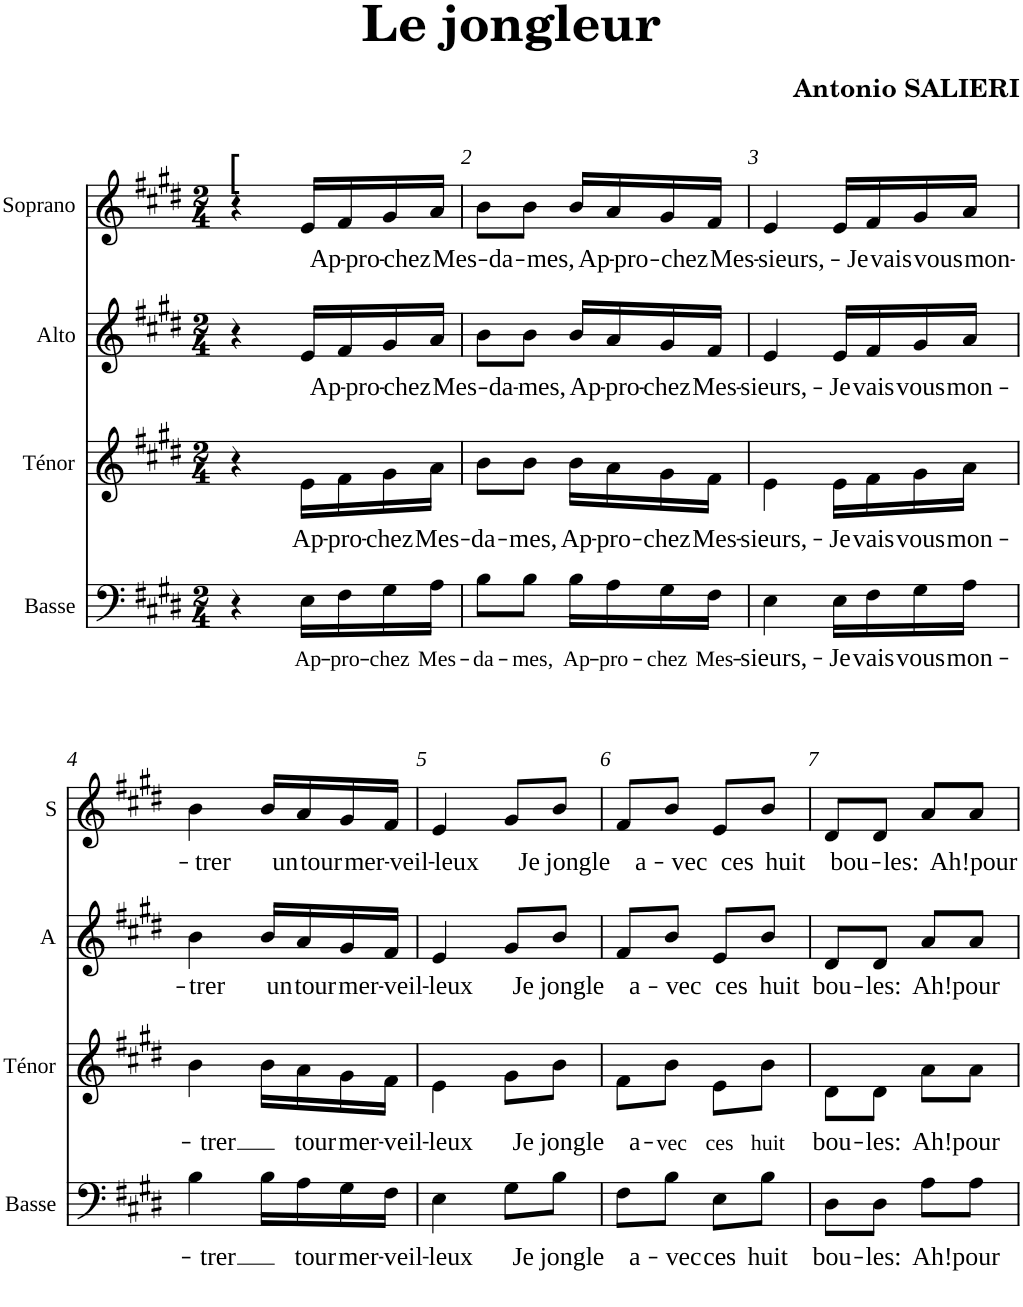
**kern	**text	**kern	**text	**kern	**text	**kern	**text
*part4	*part4	*part3	*part3	*part2	*part2	*part1	*part1
*staff4	*staff4	*staff3	*staff3	*staff2	*staff2	*staff1	*staff1
*I"Basse	*	*I"Ténor	*	*I"Alto	*	*I"Soprano	*
*I'Basse	*	*I'Ténor	*	*I'A	*	*I'S	*
*clefF4	*	*clefG2	*	*clefG2	*	*clefG2	*
*Trd12c21	*	*	*	*Trd5c9	*	*Trd1c2	*
*k[f#c#g#d#]	*	*k[f#c#g#d#]	*	*k[f#c#g#d#]	*	*k[f#c#g#d#]	*
*E:	*	*E:	*	*E:	*	*E:	*
*M2/4	*	*M2/4	*	*M2/4	*	*M2/4	*
=1	=1	=1	=1	=1	=1	=1	=1
4r	.	4r	.	4r	.	4r	.
!	!LO:LY:b	!	!LO:LY:b	!	!LO:LY:b	!	!LO:LY:b
16E\LL	Ap-	16e\LL	Ap-	16e/LL	Ap-	16e/LL	Ap-
!	!LO:LY:b	!	!LO:LY:b	!	!LO:LY:b	!	!LO:LY:b
16F#\	-pro-	16f#\	-pro-	16f#/	-pro-	16f#/	-pro-
!	!LO:LY:b	!	!LO:LY:b	!	!LO:LY:b	!	!LO:LY:b
16G#\	-chez	16g#\	-chez	16g#/	-chez	16g#/	-chez
!	!LO:LY:b	!	!LO:LY:b	!	!LO:LY:b	!	!LO:LY:b
16A\JJ	Mes-	16a\JJ	Mes-	16a/JJ	Mes-	16a/JJ	Mes-
=2	=2	=2	=2	=2	=2	=2	=2
!	!LO:LY:b	!	!LO:LY:b	!	!LO:LY:b	!	!LO:LY:b
8B\L	-da-	8b\L	-da-	8b\L	-da-	8b\L	-da-
!	!LO:LY:b	!	!LO:LY:b	!	!LO:LY:b	!	!LO:LY:b
8B\J	-mes,	8b\J	-mes,	8b\J	-mes,	8b\J	-mes,
!	!LO:LY:b	!	!LO:LY:b	!	!LO:LY:b	!	!LO:LY:b
16B\LL	Ap-	16b\LL	Ap-	16b/LL	Ap-	16b/LL	Ap-
!	!LO:LY:b	!	!LO:LY:b	!	!LO:LY:b	!	!LO:LY:b
16A\	-pro-	16a\	-pro-	16a/	-pro-	16a/	-pro-
!	!LO:LY:b	!	!LO:LY:b	!	!LO:LY:b	!	!LO:LY:b
16G#\	-chez	16g#\	-chez	16g#/	-chez	16g#/	-chez
!	!LO:LY:b	!	!LO:LY:b	!	!LO:LY:b	!	!LO:LY:b
16F#\JJ	Mes-	16f#\JJ	Mes-	16f#/JJ	Mes-	16f#/JJ	Mes-
=3	=3	=3	=3	=3	=3	=3	=3
!	!LO:LY:b	!	!LO:LY:b	!	!LO:LY:b	!	!LO:LY:b
4E\	-sieurs,-	4e\	-sieurs,-	4e/	-sieurs,-	4e/	-sieurs,-
!	!LO:LY:b	!	!LO:LY:b	!	!LO:LY:b	!	!LO:LY:b
16E\LL	-Je	16e\LL	-Je	16e/LL	-Je	16e/LL	-Je
!	!LO:LY:b	!	!LO:LY:b	!	!LO:LY:b	!	!LO:LY:b
16F#\	vais	16f#\	vais	16f#/	vais	16f#/	vais
!	!LO:LY:b	!	!LO:LY:b	!	!LO:LY:b	!	!LO:LY:b
16G#\	vous	16g#\	vous	16g#/	vous	16g#/	vous
!	!LO:LY:b	!	!LO:LY:b	!	!LO:LY:b	!	!LO:LY:b
16A\JJ	mon-	16a\JJ	mon-	16a/JJ	mon-	16a/JJ	mon-
!!LO:LB:g=z
=4	=4	=4	=4	=4	=4	=4	=4
!	!LO:LY:b	!	!LO:LY:b	!	!LO:LY:b	!	!LO:LY:b
4B\	-trer	4b\	-trer	4b\	-trer	4b\	-trer
!	!	!	!	!	!LO:LY:b	!	!LO:LY:b
16B\LL	.	16b\LL	.	16b/LL	un	16b/LL	un
!	!LO:LY:b	!	!LO:LY:b	!	!LO:LY:b	!	!LO:LY:b
16A\	tour	16a\	tour	16a/	tour	16a/	tour
!	!LO:LY:b	!	!LO:LY:b	!	!LO:LY:b	!	!LO:LY:b
16G#\	mer-	16g#\	mer-	16g#/	mer-	16g#/	mer-
!	!LO:LY:b	!	!LO:LY:b	!	!LO:LY:b	!	!LO:LY:b
16F#\JJ	-veil-	16f#\JJ	-veil-	16f#/JJ	-veil-	16f#/JJ	-veil-
=5	=5	=5	=5	=5	=5	=5	=5
!	!LO:LY:b	!	!LO:LY:b	!	!LO:LY:b	!	!LO:LY:b
4E\	-leux	4e\	-leux	4e/	-leux	4e/	-leux
!	!LO:LY:b	!	!LO:LY:b	!	!LO:LY:b	!	!LO:LY:b
8G#\L	Je	8g#\L	Je	8g#/L	Je	8g#/L	Je
!	!LO:LY:b	!	!LO:LY:b	!	!LO:LY:b	!	!LO:LY:b
8B\J	jongle	8b\J	jongle	8b/J	jongle	8b/J	jongle
=6	=6	=6	=6	=6	=6	=6	=6
!	!LO:LY:b	!	!LO:LY:b	!	!LO:LY:b	!	!LO:LY:b
8F#\L	a-	8f#\L	a-	8f#/L	a-	8f#/L	a-
!	!LO:LY:b	!	!LO:LY:b	!	!LO:LY:b	!	!LO:LY:b
8B\J	-vec	8b\J	-vec	8b/J	-vec	8b/J	-vec
!	!LO:LY:b	!	!LO:LY:b	!	!LO:LY:b	!	!LO:LY:b
8E\L	ces	8e\L	ces	8e/L	ces	8e/L	ces
!	!LO:LY:b	!	!LO:LY:b	!	!LO:LY:b	!	!LO:LY:b
8B\J	huit	8b\J	huit	8b/J	huit	8b/J	huit
=7	=7	=7	=7	=7	=7	=7	=7
!	!LO:LY:b	!	!LO:LY:b	!	!LO:LY:b	!	!LO:LY:b
8D#\L	bou-	8d#\L	bou-	8d#/L	bou-	8d#/L	bou-
!	!LO:LY:b	!	!LO:LY:b	!	!LO:LY:b	!	!LO:LY:b
8D#\J	-les:	8d#\J	-les:	8d#/J	-les:	8d#/J	-les:
!	!LO:LY:b	!	!LO:LY:b	!	!LO:LY:b	!	!LO:LY:b
8A\L	Ah!	8a\L	Ah!	8a/L	Ah!	8a/L	Ah!
!	!LO:LY:b	!	!LO:LY:b	!	!LO:LY:b	!	!LO:LY:b
8A\J	pour	8a\J	pour	8a/J	pour	8a/J	pour
=	=	=	=	=	=	=	=
*-	*-	*-	*-	*-	*-	*-	*-
